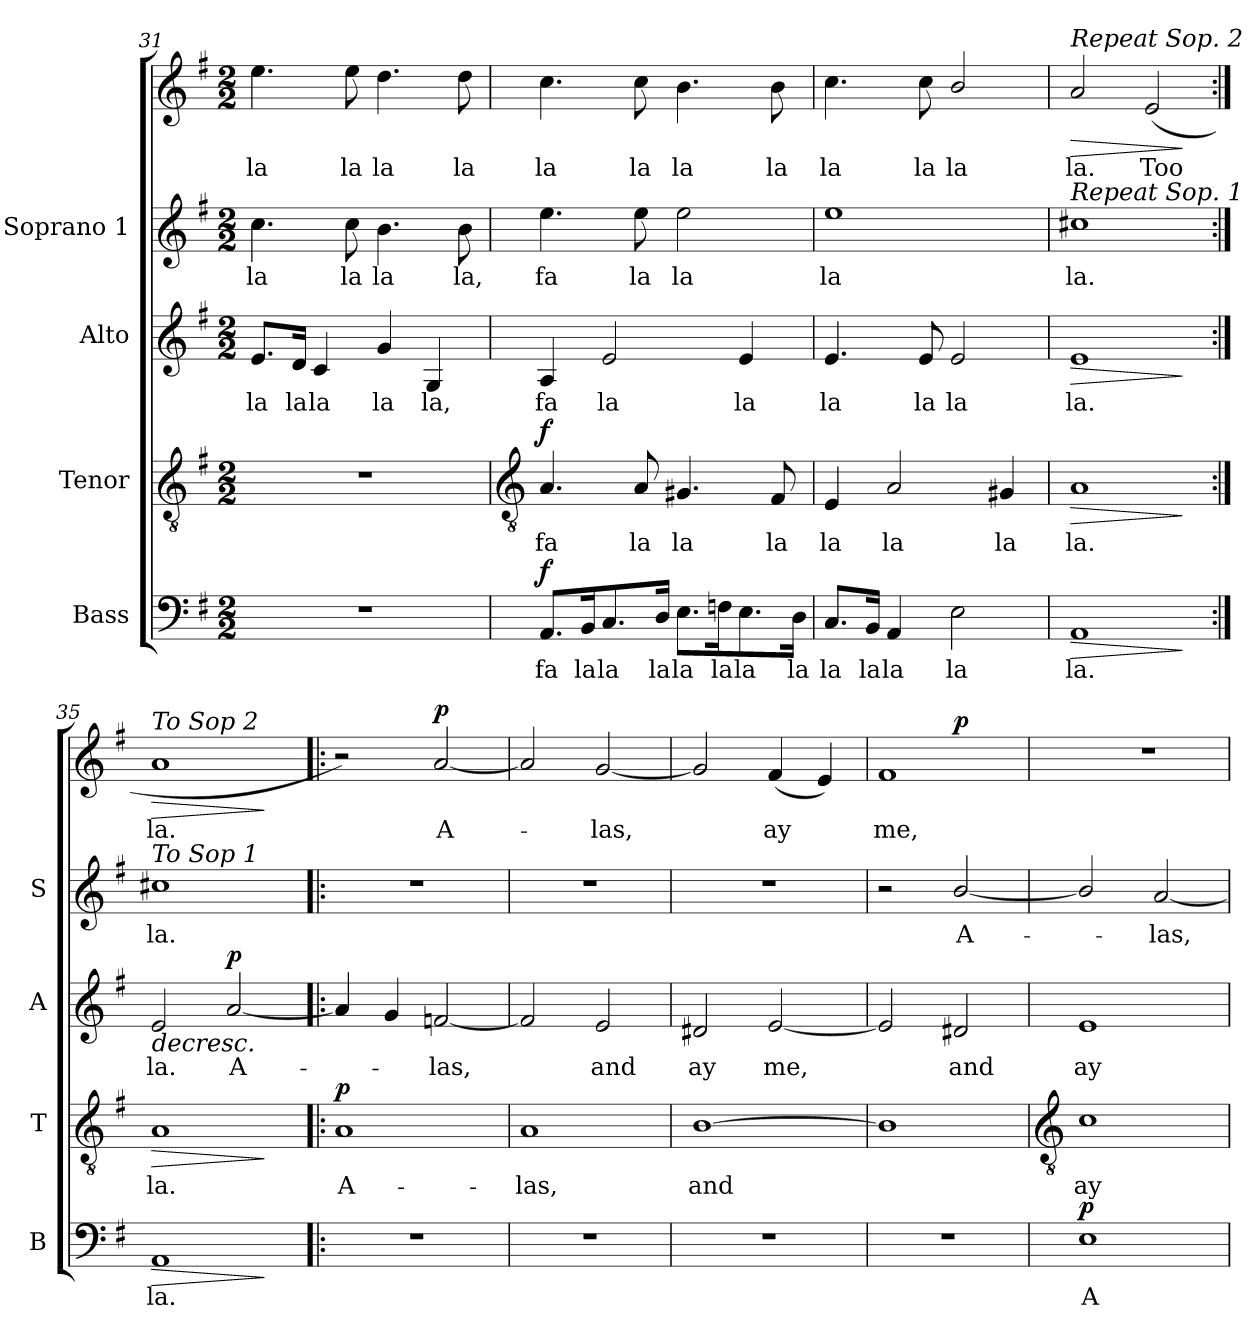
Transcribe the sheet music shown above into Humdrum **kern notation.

**kern	**text	**dynam	**kern	**text	**dynam	**kern	**text	**dynam	**kern	**text	**kern	**text	**dynam
*part4	*part4	*part4	*part3	*part3	*part3	*part2	*part2	*part2	*part1	*part1	*part1	*part1	*part1
*staff5	*staff5	*staff5	*staff4	*staff4	*staff4	*staff3	*staff3	*staff3	*staff2	*staff2	*staff1	*staff1	*staff1/2
*I"Bass	*	*	*I"Tenor	*	*	*I"Alto	*	*	*I"Soprano 1	*	*	*	*
*I'B	*	*	*I'T	*	*	*I'A	*	*	*I'S	*	*	*	*
*clefF4	*	*	*clefGv2	*	*	*clefG2	*	*	*clefG2	*	*clefG2	*	*
*k[f#]	*	*	*k[f#]	*	*	*k[f#]	*	*	*k[f#]	*	*k[f#]	*	*
*G:	*	*	*G:	*	*	*G:	*	*	*G:	*	*G:	*	*
*M2/2	*	*	*M2/2	*	*	*M2/2	*	*	*M2/2	*	*M2/2	*	*
=31	=31	=31	=31	=31	=31	=31	=31	=31	=31	=31	=31	=31	=31
!	!	!	!	!	!	!	!LO:LY:b	!	!	!LO:LY:b	!	!LO:LY:b	!
1r	.	.	1r	.	.	8.e/L	la	.	4.cc	la	4.ee	la	.
!	!	!	!	!	!	!	!LO:LY:b	!	!	!	!	!	!
.	.	.	.	.	.	16d/Jk	la	.	.	.	.	.	.
!	!	!	!	!	!	!	!LO:LY:b	!	!	!	!	!	!
.	.	.	.	.	.	4c	la	.	.	.	.	.	.
!	!	!	!	!	!	!	!	!	!	!LO:LY:b	!	!LO:LY:b	!
.	.	.	.	.	.	.	.	.	8cc	la	8ee	la	.
!	!	!	!	!	!	!	!LO:LY:b	!	!	!LO:LY:b	!	!LO:LY:b	!
.	.	.	.	.	.	4g	la	.	4.b	la	4.dd	la	.
!	!	!	!	!	!	!	!LO:LY:b	!	!	!	!	!	!
.	.	.	.	.	.	4G	la,	.	.	.	.	.	.
!	!	!	!	!	!	!	!	!	!	!LO:LY:b	!	!LO:LY:b	!
.	.	.	.	.	.	.	.	.	8b	la,	8dd	la	.
!!LO:LB:g=z
=32	=32	=32	=32	=32	=32	=32	=32	=32	=32	=32	=32	=32	=32
*	*	*	*clefGv2	*	*	*	*	*	*	*	*	*	*
!	!LO:LY:b	!LO:DY:b	!	!LO:LY:b	!LO:DY:b	!	!LO:LY:b	!	!	!LO:LY:b	!	!LO:LY:b	!
8.AA/L	fa	f	4.A	fa	f	4A	fa	.	4.ee	fa	4.cc	la	.
!	!LO:LY:b	!	!	!	!	!	!	!	!	!	!	!	!
16BB/K	la	.	.	.	.	.	.	.	.	.	.	.	.
!	!LO:LY:b	!	!	!	!	!	!LO:LY:b	!	!	!	!	!	!
8.C/	la	.	.	.	.	2e	la	.	.	.	.	.	.
!	!	!	!	!LO:LY:b	!	!	!	!	!	!LO:LY:b	!	!LO:LY:b	!
.	.	.	8A	la	.	.	.	.	8ee	la	8cc	la	.
!	!LO:LY:b	!	!	!	!	!	!	!	!	!	!	!	!
16D/Jk	la	.	.	.	.	.	.	.	.	.	.	.	.
!	!LO:LY:b	!	!	!LO:LY:b	!	!	!	!	!	!LO:LY:b	!	!LO:LY:b	!
8.E\L	la	.	4.G#X	la	.	.	.	.	2ee	la	4.b	la	.
!	!LO:LY:b	!	!	!	!	!	!	!	!	!	!	!	!
16Fn\K	la	.	.	.	.	.	.	.	.	.	.	.	.
!	!LO:LY:b	!	!	!	!	!	!LO:LY:b	!	!	!	!	!	!
8.E\	la	.	.	.	.	4e	la	.	.	.	.	.	.
!	!	!	!	!LO:LY:b	!	!	!	!	!	!	!	!LO:LY:b	!
.	.	.	8F#	la	.	.	.	.	.	.	8b	la	.
!	!LO:LY:b	!	!	!	!	!	!	!	!	!	!	!	!
16D\Jk	la	.	.	.	.	.	.	.	.	.	.	.	.
=33	=33	=33	=33	=33	=33	=33	=33	=33	=33	=33	=33	=33	=33
!	!LO:LY:b	!	!	!LO:LY:b	!	!	!LO:LY:b	!	!	!LO:LY:b	!	!LO:LY:b	!
8.C/L	la	.	4E	la	.	4.e	la	.	1ee	la	4.cc	la	.
!	!LO:LY:b	!	!	!	!	!	!	!	!	!	!	!	!
16BB/Jk	la	.	.	.	.	.	.	.	.	.	.	.	.
!	!LO:LY:b	!	!	!LO:LY:b	!	!	!	!	!	!	!	!	!
4AA	la	.	2A	la	.	.	.	.	.	.	.	.	.
!	!	!	!	!	!	!	!LO:LY:b	!	!	!	!	!LO:LY:b	!
.	.	.	.	.	.	8e	la	.	.	.	8cc	la	.
!	!LO:LY:b	!	!	!	!	!	!LO:LY:b	!	!	!	!	!LO:LY:b	!
2E	la	.	.	.	.	2e	la	.	.	.	2b/	la	.
!	!	!	!	!LO:LY:b	!	!	!	!	!	!	!	!	!
.	.	.	4G#X	la	.	.	.	.	.	.	.	.	.
=34	=34	=34	=34	=34	=34	=34	=34	=34	=34	=34	=34	=34	=34
!	!	!	!	!	!	!	!	!	!	!	!LO:TX:a:i:t=Repeat Sop. 2	!	!
!	!	!	!	!	!	!	!	!	!LO:TX:a:i:t=Repeat Sop. 1	!	!	!	!
!	!LO:LY:b	!LO:HP:b	!	!LO:LY:b	!LO:HP:b	!	!LO:LY:b	!LO:HP:b	!	!LO:LY:b	!	!LO:LY:b	!LO:HP:b
1AA	la.	>	1A	la.	>	1e	la.	>	1cc#X	la.	2a	la.	>
!	!	!	!	!	!	!	!	!	!	!	!	!LO:LY:b	!
.	.	.	.	.	.	.	.	.	.	.	(<2e	Too	.
.	.	]	.	.	]	.	.	]	.	.	.	.	]
=35:|!	=35:|!	=35:|!	=35:|!	=35:|!	=35:|!	=35:|!	=35:|!	=35:|!	=35:|!	=35:|!	=35:|!	=35:|!	=35:|!
!	!	!	!	!	!	!	!	!	!	!	!LO:TX:a:i:t=To Sop 2	!	!
!	!	!	!	!	!	!	!	!	!LO:TX:a:i:t=To Sop 1	!	!	!	!
!	!LO:LY:b	!LO:HP:b	!	!LO:LY:b	!LO:HP:b	!	!LO:LY:b	!LO:HP:b	!	!LO:LY:b	!	!LO:LY:b	!LO:HP:b
1AA	la.	>	1A	la.	>	2e	la.	>	1cc#X	la.	1a	la.	>
!	!	!	!	!	!	!	!LO:LY:b	!LO:DY:b	!	!	!	!	!
.	.	.	.	.	.	[2a	A-	p	.	.	.	.	.
.	.	]	.	.	]	.	.	]	.	.	.	.	]
=36!|:	=36!|:	=36!|:	=36!|:	=36!|:	=36!|:	=36!|:	=36!|:	=36!|:	=36!|:	=36!|:	=36!|:	=36!|:	=36!|:
!	!	!	!	!LO:LY:b	!LO:DY:b	!	!	!	!	!	!	!	!
1r	.	.	1A	A-	p	4a]	.	.	1r	.	2r)	.	.
.	.	.	.	.	.	4g	.	.	.	.	.	.	.
!	!	!	!	!	!	!	!LO:LY:b	!	!	!	!	!LO:LY:b	!LO:DY:b
.	.	.	.	.	.	[2fn	las,	.	.	.	[2a	A-	p
=37	=37	=37	=37	=37	=37	=37	=37	=37	=37	=37	=37	=37	=37
!	!	!	!	!LO:LY:b	!	!	!	!	!	!	!	!	!
1r	.	.	1A	-las,	.	2f]	.	.	1r	.	2a]	.	.
!	!	!	!	!	!	!	!LO:LY:b	!	!	!	!	!LO:LY:b	!
.	.	.	.	.	.	2e	and	.	.	.	[2g	las,	.
=38	=38	=38	=38	=38	=38	=38	=38	=38	=38	=38	=38	=38	=38
!	!	!	!	!LO:LY:b	!	!	!LO:LY:b	!	!	!	!	!	!
1r	.	.	[1B	and	.	2d#X	ay	.	1r	.	2g]	.	.
!	!	!	!	!	!	!	!LO:LY:b	!	!	!	!	!LO:LY:b	!
.	.	.	.	.	.	[2e	me,	.	.	.	(<4f#	ay	.
.	.	.	.	.	.	.	.	.	.	.	4e)	.	.
=39	=39	=39	=39	=39	=39	=39	=39	=39	=39	=39	=39	=39	=39
!	!	!	!	!	!	!	!	!	!	!	!	!LO:LY:b	!
1r	.	.	1B]	.	.	2e]	.	.	2r	.	1f#	me,	.
!	!	!	!	!	!	!	!LO:LY:b	!	!	!LO:LY:b	!	!	!LO:DY:b=2
.	.	.	.	.	.	2d#X	and	.	[2b/	A-	.	.	p
!!LO:LB:g=z
=40	=40	=40	=40	=40	=40	=40	=40	=40	=40	=40	=40	=40	=40
*	*	*	*clefGv2	*	*	*	*	*	*	*	*	*	*
!	!LO:LY:b	!LO:DY:b	!	!LO:LY:b	!	!	!LO:LY:b	!	!	!	!	!	!
1E	A-	p	1c	ay	.	1e	ay	.	2b/]	.	1r	.	.
!	!	!	!	!	!	!	!	!	!	!LO:LY:b	!	!	!
.	.	.	.	.	.	.	.	.	[2a	-las,	.	.	.
=	=	=	=	=	=	=	=	=	=	=	=	=	=
*-	*-	*-	*-	*-	*-	*-	*-	*-	*-	*-	*-	*-	*-
